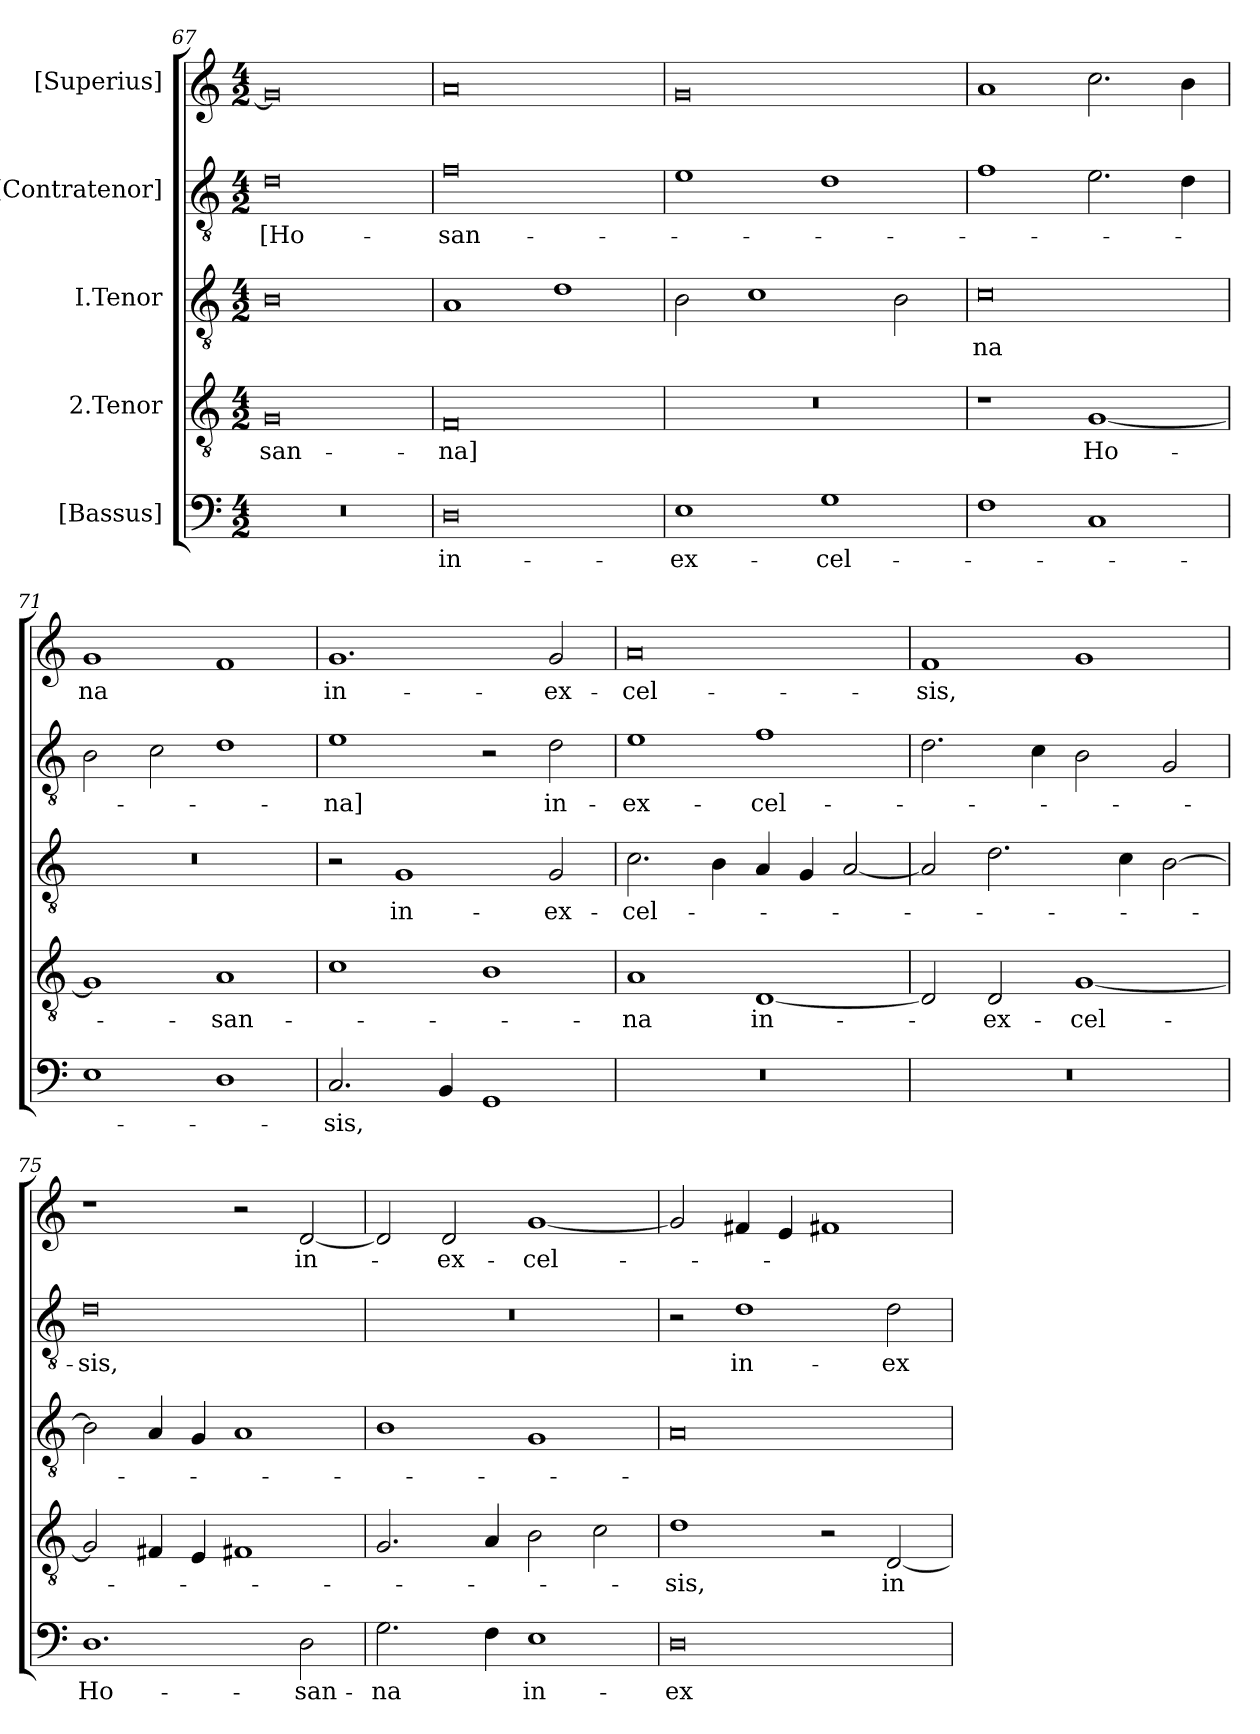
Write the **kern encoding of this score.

**kern	**text	**kern	**text	**kern	**text	**kern	**text	**kern	**text
*part5	*part5	*part4	*part4	*part3	*part3	*part2	*part2	*part1	*part1
*staff5	*staff5	*staff4	*staff4	*staff3	*staff3	*staff2	*staff2	*staff1	*staff1
*I"[Bassus]	*	*I"2.Tenor	*	*I"I.Tenor	*	*I"[Contratenor]	*	*I"[Superius]	*
*clefF4	*	*clefGv2	*	*clefGv2	*	*clefGv2	*	*clefG2	*
*k[]	*	*k[]	*	*k[]	*	*k[]	*	*k[]	*
*M4/2	*	*M4/2	*	*M4/2	*	*M4/2	*	*M4/2	*
=67	=67	=67	=67	=67	=67	=67	=67	=67	=67
0r	.	0G/	-san-	0B\	.	0d\	[Ho-	0g/]	.
=68	=68	=68	=68	=68	=68	=68	=68	=68	=68
0D\	in-	0F/	-na]	1A/	.	0f\	-san-	0a/	.
.	.	.	.	1d\	.	.	.	.	.
=69	=69	=69	=69	=69	=69	=69	=69	=69	=69
1E\	ex-	0r	.	2B\	.	1e\	.	0g/	.
.	.	.	.	1c\	.	.	.	.	.
1G\	-cel-	.	.	.	.	1d\	.	.	.
.	.	.	.	2B\	.	.	.	.	.
=70	=70	=70	=70	=70	=70	=70	=70	=70	=70
1F\	.	1r	.	0c\	-na	1f\	.	1a/	.
1C/	.	[1G/	Ho-	.	.	2.e\	.	2.cc\	.
.	.	.	.	.	.	4d\	.	4b\	.
=71	=71	=71	=71	=71	=71	=71	=71	=71	=71
1E\	.	1G/]	.	0r	.	2B\	.	1g/	-na
.	.	.	.	.	.	2c\	.	.	.
1D\	.	1A/	-san-	.	.	1d\	.	1f/	.
=72	=72	=72	=72	=72	=72	=72	=72	=72	=72
2.C/	-sis,	1c\	.	2r	.	1e\	-na]	1.g/	in-
.	.	.	.	1G/	in-	.	.	.	.
4BB/	.	.	.	.	.	.	.	.	.
1GG/	.	1B\	.	.	.	2r	.	.	.
.	.	.	.	2G/	ex-	2d\	in-	2g/	ex-
=73	=73	=73	=73	=73	=73	=73	=73	=73	=73
0r	.	1A/	-na	2.c\	-cel-	1e\	ex-	0a/	-cel-
.	.	.	.	4B\	.	.	.	.	.
.	.	[1D/	in-	4A/	.	1f\	-cel-	.	.
.	.	.	.	4G/	.	.	.	.	.
.	.	.	.	[2A/	.	.	.	.	.
=74	=74	=74	=74	=74	=74	=74	=74	=74	=74
0r	.	2D/]	.	2A/]	.	2.d\	.	1f/	-sis,
.	.	2D/	ex-	2.d\	.	.	.	.	.
.	.	.	.	.	.	4c\	.	.	.
.	.	[1G/	-cel-	.	.	2B\	.	1g/	.
.	.	.	.	4c\	.	.	.	.	.
.	.	.	.	[2B\	.	2G/	.	.	.
=75	=75	=75	=75	=75	=75	=75	=75	=75	=75
1.D\	Ho-	2G/]	.	2B\]	.	0d\	-sis,	1r	.
.	.	4F#X/	.	4A/	.	.	.	.	.
.	.	4E/	.	4G/	.	.	.	.	.
.	.	1F#X/	.	1A/	.	.	.	2r	.
2D\	-san-	.	.	.	.	.	.	[2d/	in-
=76	=76	=76	=76	=76	=76	=76	=76	=76	=76
2.G\	-na	2.G/	.	1B\	.	0r	.	2d/]	.
.	.	.	.	.	.	.	.	2d/	ex-
4F\	.	4A/	.	.	.	.	.	.	.
1E\	in-	2B\	.	1G/	.	.	.	[1g/	-cel-
.	.	2c\	.	.	.	.	.	.	.
=77	=77	=77	=77	=77	=77	=77	=77	=77	=77
0D\	ex-	1d\	-sis,	0A/	.	2r	.	2g/]	.
.	.	.	.	.	.	1d\	in-	4f#X/	.
.	.	.	.	.	.	.	.	4e/	.
.	.	2r	.	.	.	.	.	1f#X/	.
.	.	[2D/	in-	.	.	2d\	ex-	.	.
=	=	=	=	=	=	=	=	=	=
*-	*-	*-	*-	*-	*-	*-	*-	*-	*-
